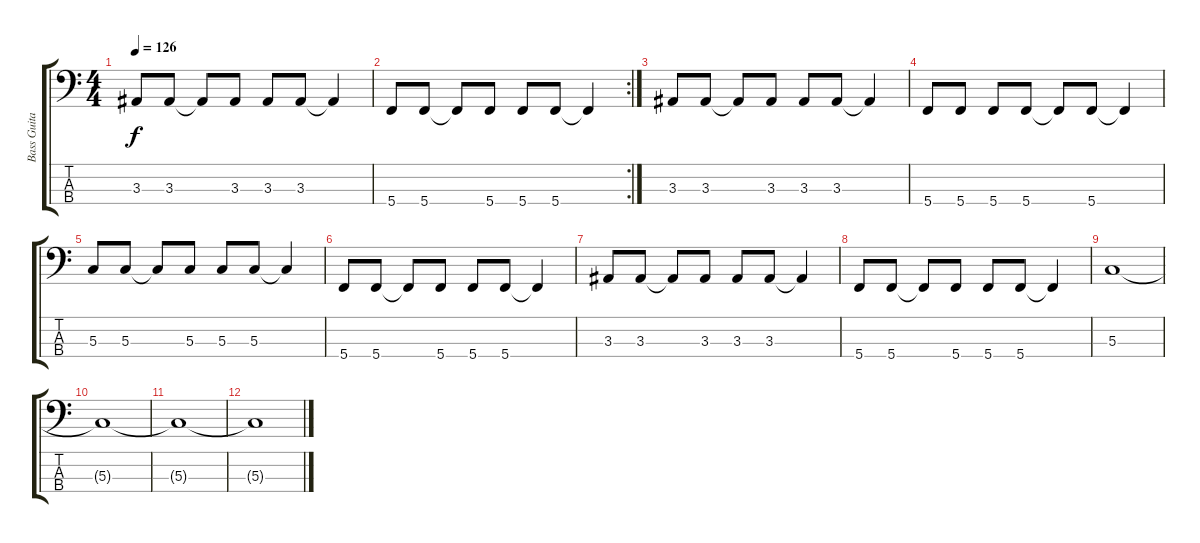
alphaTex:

\track ("Bass Guitar" "Bass Guita") {instrument electricbasspick}
\staff {score tabs}
\tuning (F2 C2 G1 C1) {hide}
\ts (4 4)
\tempo 126
\clef f4
\ks c
3.3.8{dy f} 3.3.8 3.3{t}.8 3.3.8 3.3.8 3.3.8 3.3{t}.4 |
\rc 2
5.4.8 5.4.8 5.4{t}.8 5.4.8 5.4.8 5.4.8 5.4{t}.4 |
3.3.8 3.3.8 3.3{t}.8 3.3.8 3.3.8 3.3.8 3.3{t}.4 |
5.4.8 5.4.8 5.4.8 5.4.8 5.4{t}.8 5.4.8 5.4{t}.4 |
5.3.8 5.3.8 5.3{t}.8 5.3.8 5.3.8 5.3.8 5.3{t}.4 |
5.4.8 5.4.8 5.4{t}.8 5.4.8 5.4.8 5.4.8 5.4{t}.4 |
3.3.8 3.3.8 3.3{t}.8 3.3.8 3.3.8 3.3.8 3.3{t}.4 |
5.4.8 5.4.8 5.4{t}.8 5.4.8 5.4.8 5.4.8 5.4{t}.4 |
5.3.1 |
5.3{t}.1 |
5.3{t}.1 |
5.3{t}.1
